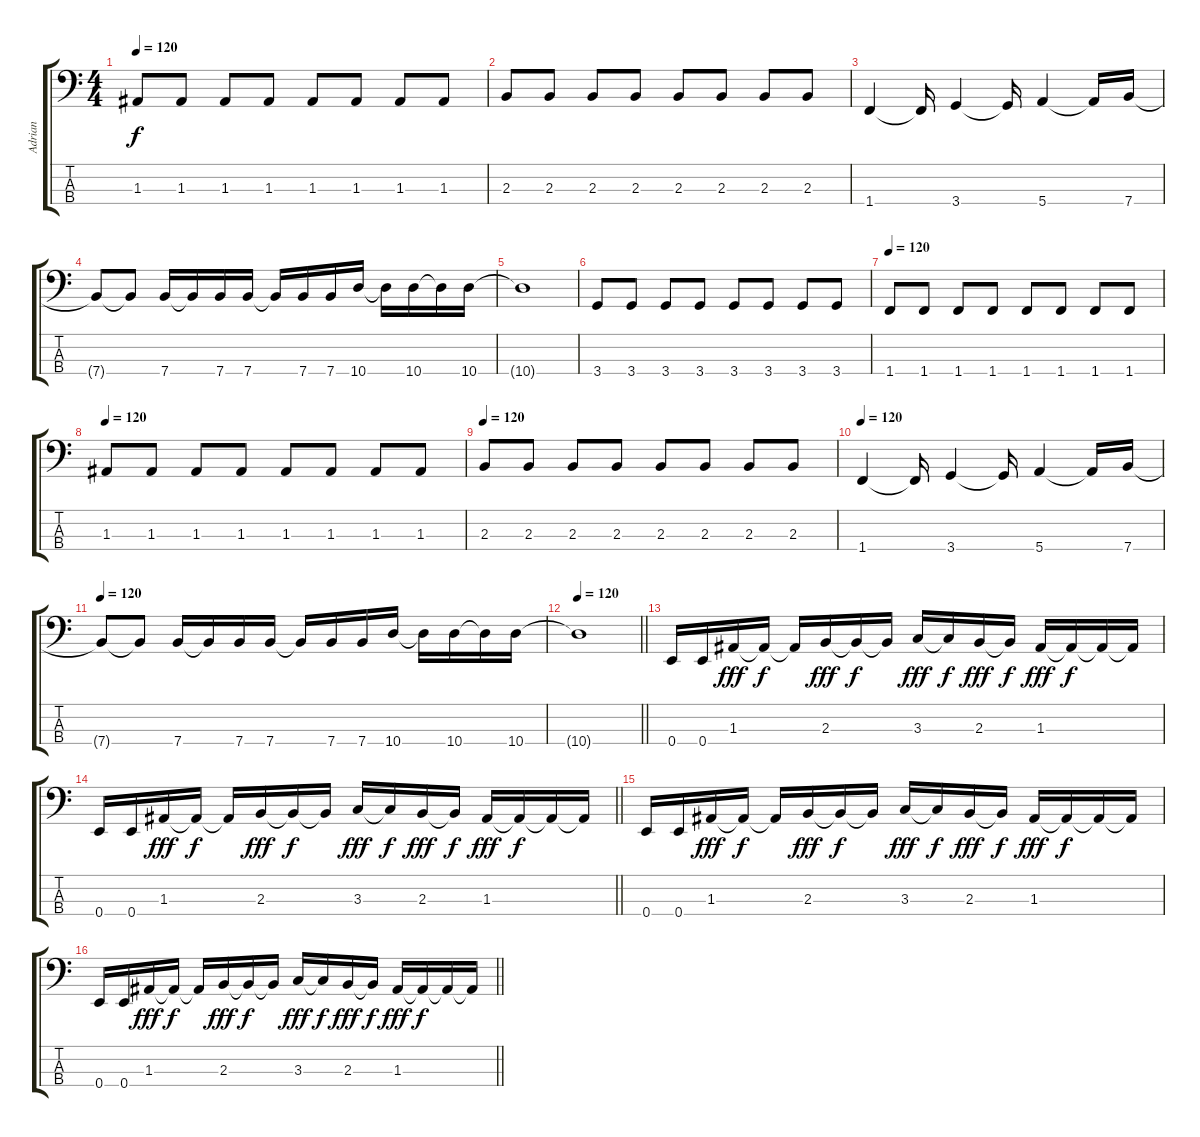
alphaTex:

\track ("Adrian" "Adrian") {instrument electricbassfinger}
\staff {score tabs}
\tuning (G2 D2 A1 E1) {hide}
\ts (4 4)
\tempo 120
\clef f4
\ks c
1.3.8{dy f} 1.3.8 1.3.8 1.3.8 1.3.8 1.3.8 1.3.8 1.3.8 |
2.3.8 2.3.8 2.3.8 2.3.8 2.3.8 2.3.8 2.3.8 2.3.8 |
1.4.4 1.4{t}.16 3.4.4 3.4{t}.16 5.4.4 5.4{t}.16 7.4.16 |
7.4{t}.8 7.4{t}.8 7.4.16 7.4{t}.16 7.4.16 7.4.16 7.4{t}.16 7.4.16 7.4.16 10.4.16 10.4{t}.16 10.4.16 10.4{t}.16 10.4.16 |
10.4{t}.1 |
3.4.8 3.4.8 3.4.8 3.4.8 3.4.8 3.4.8 3.4.8 3.4.8 |
\tempo 120
1.4.8 1.4.8 1.4.8 1.4.8 1.4.8 1.4.8 1.4.8 1.4.8 |
\tempo 120
1.3.8 1.3.8 1.3.8 1.3.8 1.3.8 1.3.8 1.3.8 1.3.8 |
\tempo 120
2.3.8 2.3.8 2.3.8 2.3.8 2.3.8 2.3.8 2.3.8 2.3.8 |
\tempo 120
1.4.4 1.4{t}.16 3.4.4 3.4{t}.16 5.4.4 5.4{t}.16 7.4.16 |
\tempo 120
7.4{t}.8 7.4{t}.8 7.4.16 7.4{t}.16 7.4.16 7.4.16 7.4{t}.16 7.4.16 7.4.16 10.4.16 10.4{t}.16 10.4.16 10.4{t}.16 10.4.16 |
\tempo 120
\barLineRight lightlight
10.4{t}.1 |
0.4.16 0.4.16 1.3.16{dy fff} 1.3{t}.16{dy f} 1.3{t}.16 2.3.16{dy fff} 2.3{t}.16{dy f} 2.3{t}.16 3.3.16{dy fff} 3.3{t}.16{dy f} 2.3.16{dy fff} 2.3{t}.16{dy f} 1.3.16{dy fff} 1.3{t}.16{dy f} 1.3{t}.16 1.3{t}.16 |
\barLineRight lightlight
0.4.16 0.4.16 1.3.16{dy fff} 1.3{t}.16{dy f} 1.3{t}.16 2.3.16{dy fff} 2.3{t}.16{dy f} 2.3{t}.16 3.3.16{dy fff} 3.3{t}.16{dy f} 2.3.16{dy fff} 2.3{t}.16{dy f} 1.3.16{dy fff} 1.3{t}.16{dy f} 1.3{t}.16 1.3{t}.16 |
0.4.16 0.4.16 1.3.16{dy fff} 1.3{t}.16{dy f} 1.3{t}.16 2.3.16{dy fff} 2.3{t}.16{dy f} 2.3{t}.16 3.3.16{dy fff} 3.3{t}.16{dy f} 2.3.16{dy fff} 2.3{t}.16{dy f} 1.3.16{dy fff} 1.3{t}.16{dy f} 1.3{t}.16 1.3{t}.16 |
\barLineRight lightlight
0.4.16 0.4.16 1.3.16{dy fff} 1.3{t}.16{dy f} 1.3{t}.16 2.3.16{dy fff} 2.3{t}.16{dy f} 2.3{t}.16 3.3.16{dy fff} 3.3{t}.16{dy f} 2.3.16{dy fff} 2.3{t}.16{dy f} 1.3.16{dy fff} 1.3{t}.16{dy f} 1.3{t}.16 1.3{t}.16
